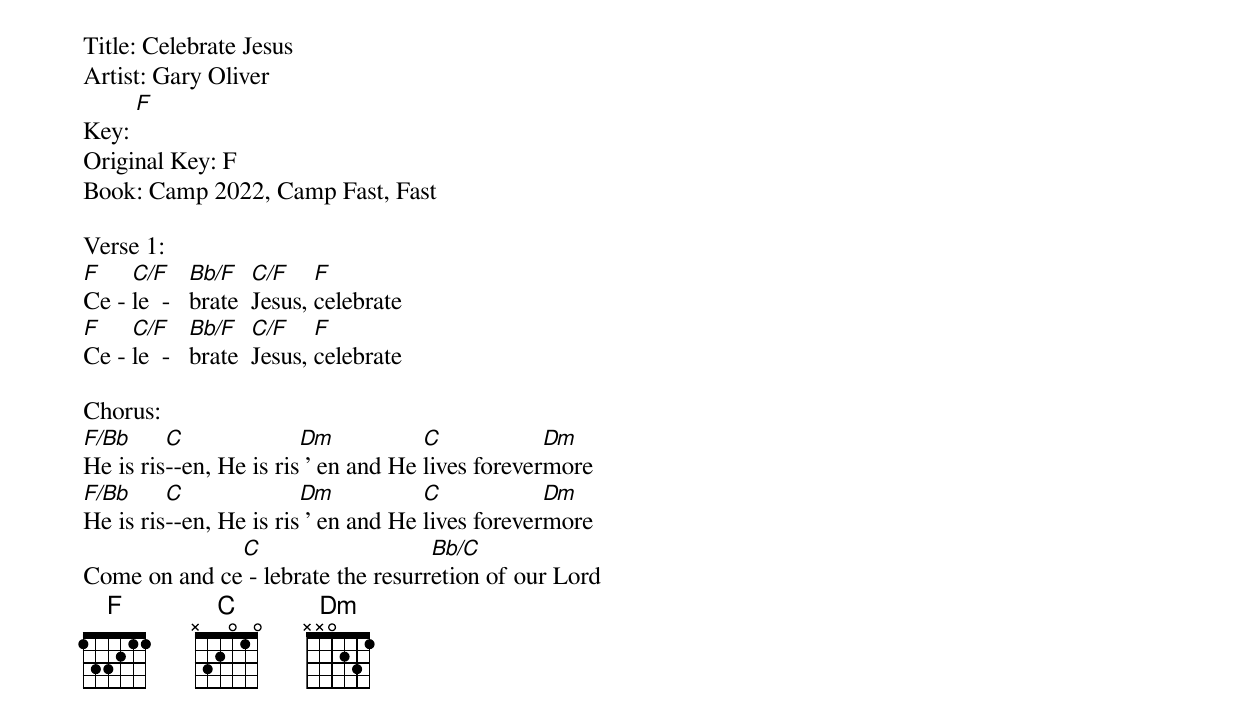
Title: Celebrate Jesus
Artist: Gary Oliver
Key: [F]
Original Key: F
Book: Camp 2022, Camp Fast, Fast

Verse 1:
[F]Ce - [C/F]le  -   [Bb/F]brate  [C/F]Jesus, [F]celebrate
[F]Ce - [C/F]le  -   [Bb/F]brate  [C/F]Jesus, [F]celebrate

Chorus:
[F/Bb]He is ris[C]--en, He is ris[Dm] ' en and He [C]lives forever[Dm]more
[F/Bb]He is ris[C]--en, He is ris[Dm] ' en and He [C]lives forever[Dm]more
Come on and ce[C] - lebrate the resurr[Bb/C]etion of our Lord
